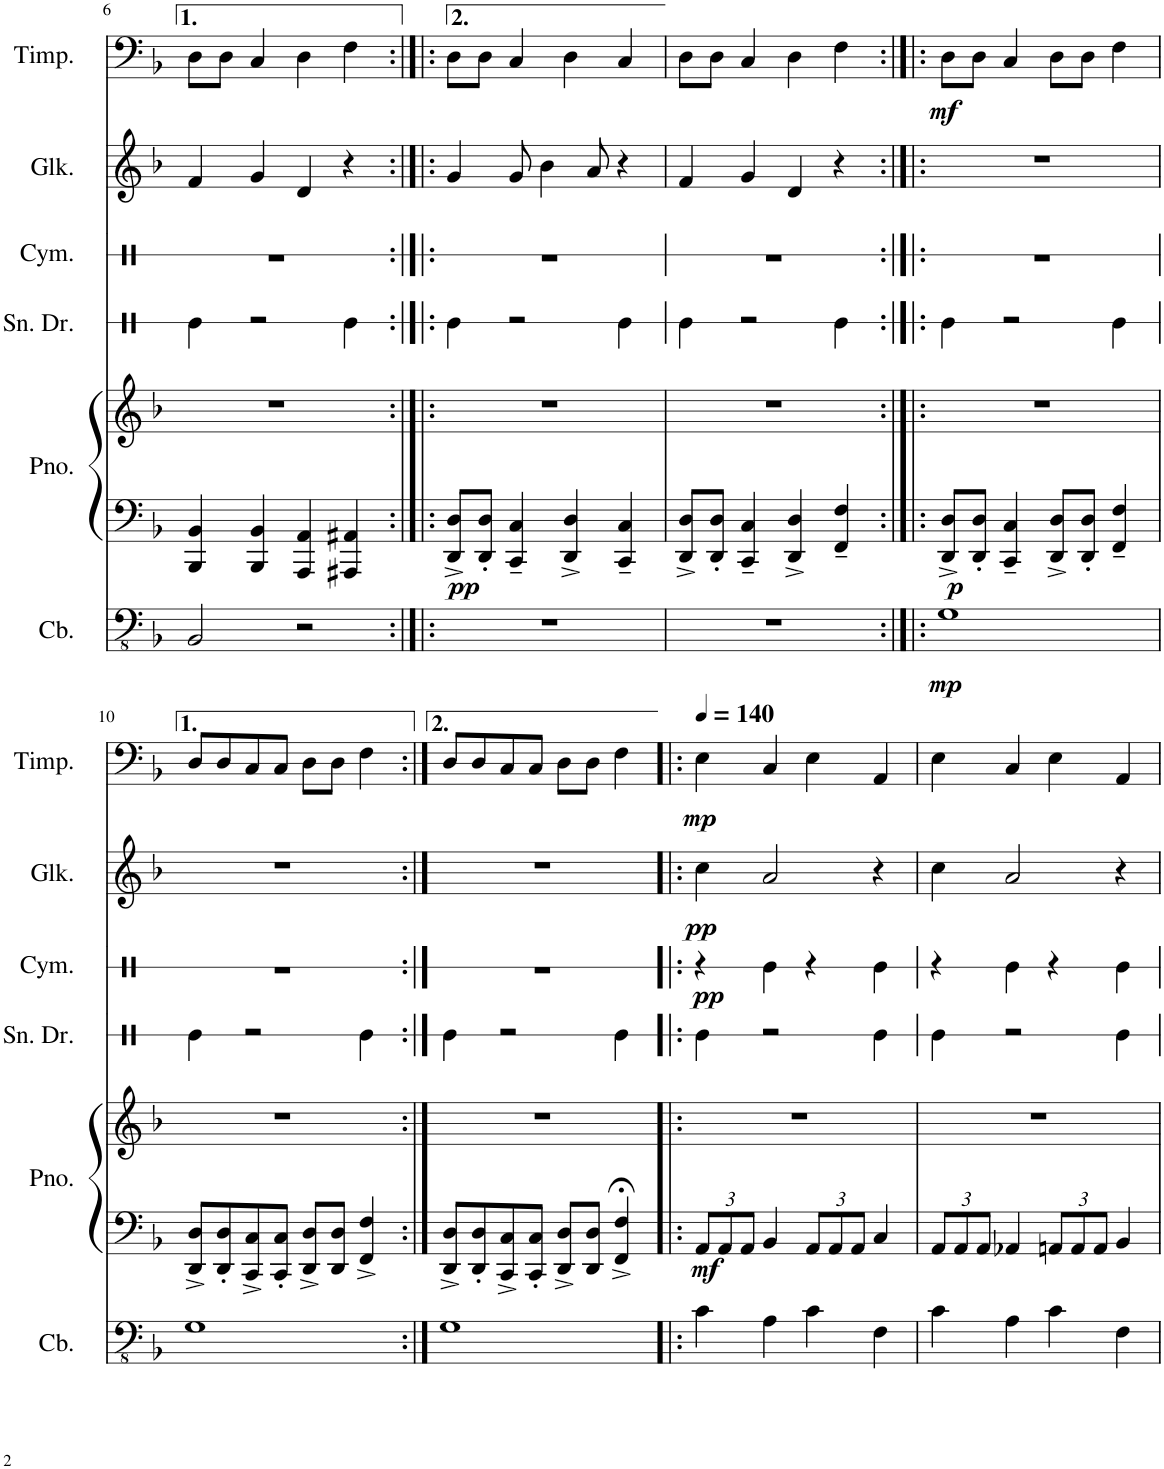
**kern	**dynam	**kern	**kern	**dynam	**kern	**kern	**dynam	**kern	**dynam	**kern	**dynam
*part6	*part6	*part5	*part5	*part5	*part4	*part3	*part3	*part2	*part2	*part1	*part1
*staff7	*staff7	*staff6	*staff5	*staff5/6	*staff4	*staff3	*staff3	*staff2	*staff2	*staff1	*staff1
*I"Contrabass	*	*I"Piano	*	*	*I"Snare Drum	*I"Cymbal	*	*I"Glockenspiel	*	*I"Timpani	*
*I'Cb.	*	*I'Pno.	*	*	*I'Sn. Dr.	*I'Cym.	*	*I'Glk.	*	*I'Timp.	*
!!LO:PB:g=z
*clefFv4	*	*clefF4	*clefG2	*	*clefX	*clefX	*	*clefG2	*	*clefF4	*
*Trd7c12	*	*	*	*	*	*	*	*Trd-14c-24	*	*	*
*k[b-]	*	*k[b-]	*k[b-]	*	*k[]	*k[]	*	*k[b-]	*	*k[b-]	*
*M4/4	*	*M4/4	*M4/4	*	*M4/4	*M4/4	*	*M4/4	*	*M4/4	*
=6	=6	=6	=6	=6	=6	=6	=6	=6	=6	=6	=6
2BBB-/	.	4BBB-/ 4BB-/	1r	.	4Re\	1r	.	4f/	.	8D\L	.
.	.	.	.	.	.	.	.	.	.	8D\J	.
.	.	4BBB-/ 4BB-/	.	.	2r	.	.	4g/	.	4C/	.
2r	.	4AAA/ 4AA/	.	.	.	.	.	4d/	.	4D\	.
.	.	4AAA#X/ 4AA#X/	.	.	4Re\	.	.	4r	.	4F\	.
=7:|!|:	=7:|!|:	=7:|!|:	=7:|!|:	=7:|!|:	=7:|!|:	=7:|!|:	=7:|!|:	=7:|!|:	=7:|!|:	=7:|!|:	=7:|!|:
!	!	!	!	!LO:DY:b=2	!	!	!	!	!	!	!
1r	.	8DD/^ 8D/^L	1r	pp	4Re\	1r	.	4g/	.	8D\L	.
.	.	8DD/' 8D/'J	.	.	.	.	.	.	.	8D\J	.
.	.	4CC/~ 4C/~	.	.	2r	.	.	8g/	.	4C/	.
.	.	.	.	.	.	.	.	4b-\	.	.	.
.	.	4DD/^ 4D/^	.	.	.	.	.	.	.	4D\	.
.	.	.	.	.	.	.	.	8a/	.	.	.
.	.	4CC/~ 4C/~	.	.	4Re\	.	.	4r	.	4C/	.
=8	=8	=8	=8	=8	=8	=8	=8	=8	=8	=8	=8
1r	.	8DD/^ 8D/^L	1r	.	4Re\	1r	.	4f/	.	8D\L	.
.	.	8DD/' 8D/'J	.	.	.	.	.	.	.	8D\J	.
.	.	4CC/~ 4C/~	.	.	2r	.	.	4g/	.	4C/	.
.	.	4DD/^ 4D/^	.	.	.	.	.	4d/	.	4D\	.
.	.	4FF/~ 4F/~	.	.	4Re\	.	.	4r	.	4F\	.
=9:|!|:	=9:|!|:	=9:|!|:	=9:|!|:	=9:|!|:	=9:|!|:	=9:|!|:	=9:|!|:	=9:|!|:	=9:|!|:	=9:|!|:	=9:|!|:
!	!LO:DY:b	!	!	!LO:DY:b=2	!	!	!	!	!	!	!LO:DY:b
1GG	mp	8DD/^ 8D/^L	1r	p	4Re\	1r	.	1r	.	8D\L	mf
.	.	8DD/' 8D/'J	.	.	.	.	.	.	.	8D\J	.
.	.	4CC/~ 4C/~	.	.	2r	.	.	.	.	4C/	.
.	.	8DD/^ 8D/^L	.	.	.	.	.	.	.	8D\L	.
.	.	8DD/' 8D/'J	.	.	.	.	.	.	.	8D\J	.
.	.	4FF/~ 4F/~	.	.	4Re\	.	.	.	.	4F\	.
!!LO:LB:g=z
=10	=10	=10	=10	=10	=10	=10	=10	=10	=10	=10	=10
1GG	.	8DD/^ 8D/^L	1r	.	4Re\	1r	.	1r	.	8D/L	.
.	.	8DD/' 8D/'	.	.	.	.	.	.	.	8D/	.
.	.	8CC/^ 8C/^	.	.	2r	.	.	.	.	8C/	.
.	.	8CC/' 8C/'J	.	.	.	.	.	.	.	8C/J	.
.	.	8DD/^ 8D/^L	.	.	.	.	.	.	.	8D\L	.
.	.	8DD/ 8D/J	.	.	.	.	.	.	.	8D\J	.
.	.	4FF/^ 4F/^	.	.	4Re\	.	.	.	.	4F\	.
=11:|!	=11:|!	=11:|!	=11:|!	=11:|!	=11:|!	=11:|!	=11:|!	=11:|!	=11:|!	=11:|!	=11:|!
1GG	.	8DD/^ 8D/^L	1r	.	4Re\	1r	.	1r	.	8D/L	.
.	.	8DD/' 8D/'	.	.	.	.	.	.	.	8D/	.
.	.	8CC/^ 8C/^	.	.	2r	.	.	.	.	8C/	.
.	.	8CC/' 8C/'J	.	.	.	.	.	.	.	8C/J	.
.	.	8DD/^ 8D/^L	.	.	.	.	.	.	.	8D\L	.
.	.	8DD/ 8D/J	.	.	.	.	.	.	.	8D\J	.
.	.	4FF/;<^ 4F/;<^	.	.	4Re\	.	.	.	.	4F\	.
=12!|:	=12!|:	=12!|:	=12!|:	=12!|:	=12!|:	=12!|:	=12!|:	=12!|:	=12!|:	=12!|:	=12!|:
*	*	*Xbrackettup	*	*	*	*	*	*	*	*	*
*	*	*	*	*	*	*	*	*	*	*MM140	*
!	!	!	!	!LO:DY:b=2	!	!	!LO:DY:b	!	!LO:DY:b	!	!LO:DY:b
4C\	.	12AA/L	1r	mf	4Re\	4r	pp	4cc\	pp	4E\	mp
.	.	12AA/	.	.	.	.	.	.	.	.	.
.	.	12AA/J	.	.	.	.	.	.	.	.	.
4AA\	.	4BB-/	.	.	2r	4Re\	.	2a/	.	4C/	.
4C\	.	12AA/L	.	.	.	4r	.	.	.	4E\	.
.	.	12AA/	.	.	.	.	.	.	.	.	.
.	.	12AA/J	.	.	.	.	.	.	.	.	.
4FF\	.	4C/	.	.	4Re\	4Re\	.	4r	.	4AA/	.
=13	=13	=13	=13	=13	=13	=13	=13	=13	=13	=13	=13
4C\	.	12AA/L	1r	.	4Re\	4r	.	4cc\	.	4E\	.
.	.	12AA/	.	.	.	.	.	.	.	.	.
.	.	12AA/J	.	.	.	.	.	.	.	.	.
4AA\	.	4AA-X/	.	.	2r	4Re\	.	2a/	.	4C/	.
4C\	.	12AAn/L	.	.	.	4r	.	.	.	4E\	.
.	.	12AA/	.	.	.	.	.	.	.	.	.
.	.	12AA/J	.	.	.	.	.	.	.	.	.
4FF\	.	4BB-/	.	.	4Re\	4Re\	.	4r	.	4AA/	.
=	=	=	=	=	=	=	=	=	=	=	=
*-	*-	*-	*-	*-	*-	*-	*-	*-	*-	*-	*-
